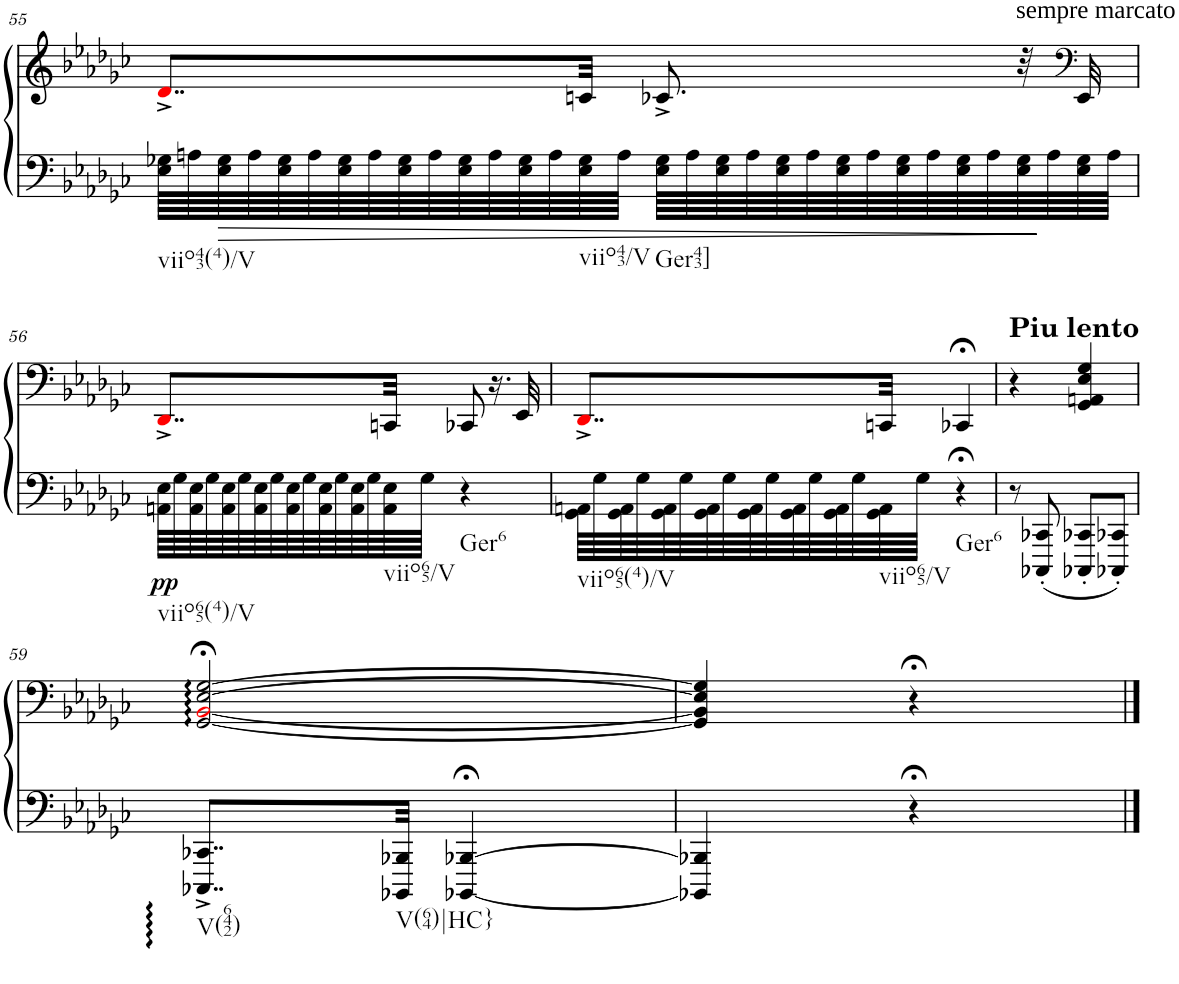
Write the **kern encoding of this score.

**kern	**kern	**dynam
*part1	*part1	*part1
*staff2	*staff1	*staff1/2
*I"Piano	*	*
*I'Pno.	*	*
!!LO:PB:g=z
*clefF4	*clefG2	*
*k[b-e-a-d-g-c-]	*k[b-e-a-d-g-c-]	*
*G-:	*G-:	*
*M2/4	*M2/4	*
=55	=55	=55
!LO:TX:b:t=viio43(4)/V	!	!
64E-\ 64G-X\LLLL	8..d-^i/L	.
64An\	.	.
64E-\ 64G-\	.	.
64A\	.	.
64E-\ 64G-\	.	.
64A\	.	.
64E-\ 64G-\	.	.
64A\	.	.
64E-\ 64G-\	.	.
64A\	.	.
64E-\ 64G-\	.	.
64A\	.	.
64E-\ 64G-\	.	.
64A\	.	.
!LO:TX:b:t=viio43/V	!	!
64E-\ 64G-\	32cn/Jkk	.
64A\JJJJ	.	.
!LO:TX:b:t=Ger43]	!	!
64E-\ 64G-\LLLL	8.c-X^/	.
64A\	.	.
64E-\ 64G-\	.	.
64A\	.	.
64E-\ 64G-\	.	.
64A\	.	.
64E-\ 64G-\	.	.
64A\	.	.
64E-\ 64G-\	.	.
64A\	.	.
64E-\ 64G-\	.	.
64A\	.	.
!	!LO:TX:a:t=sempre marcato	!
64E-\ 64G-\	32r	.
64A\	.	.
*	*clefF4	*
64E-\ 64G-\	32EE-/	.
64A\JJJJ	.	.
!!LO:LB:g=z
=56	=56	=56
!LO:TX:b:t=viio65(4)/V	!	!
!	!	!LO:DY:b=2
64AAn\ 64E-\LLLL	8..DD-^i/L	pp
64G-\	.	.
64AA\ 64E-\	.	.
64G-\	.	.
64AA\ 64E-\	.	.
64G-\	.	.
64AA\ 64E-\	.	.
64G-\	.	.
64AA\ 64E-\	.	.
64G-\	.	.
64AA\ 64E-\	.	.
64G-\	.	.
64AA\ 64E-\	.	.
64G-\	.	.
!LO:TX:b:t=viio65/V	!	!
64AA\ 64E-\	32CCn/Jkk	.
64G-\JJJJ	.	.
!LO:TX:b:t=Ger6	!	!
4r	8CC-X/	.
.	16.r	.
.	32EE-/	.
=57	=57	=57
!LO:TX:b:t=viio65(4)/V	!	!
64GG-\ 64AAn\LLLL	8..DD-^i/L	.
64G-\	.	.
64GG-\ 64AA\	.	.
64G-\	.	.
64GG-\ 64AA\	.	.
64G-\	.	.
64GG-\ 64AA\	.	.
64G-\	.	.
64GG-\ 64AA\	.	.
64G-\	.	.
64GG-\ 64AA\	.	.
64G-\	.	.
64GG-\ 64AA\	.	.
64G-\	.	.
!LO:TX:b:t=viio65/V	!	!
64GG-\ 64AA\	32CCn/Jkk	.
64G-\JJJJ	.	.
!LO:TX:b:t=Ger6	!	!
4r;<	4CC-X;</	.
=58	=58	=58
!	!LO:TX:a:B:t=Piu lento	!
8r	4r	.
8CCC-X/' 8CC-X/'	.	.
8CCC-X/' 8CC-X/'L	4GG-/ 4AAn/ 4E-/ 4G-/	.
8CCC-X/' 8CC-X/'J	.	.
!!LO:LB:g=z
=59	=59	=59
!LO:TX:b:t=V(642)	!	!
8..CCC-X/^ 8..CC-X/^L	[<2GG-/;< [<2BB-i/;< [>2E-/;< [>2G-/;<	.
!LO:TX:b:t=V(64)|HC}	!	!
32BBBB-X/ 32BBB-X/Jkk	.	.
[<4BBBB-X/;< [>4BBB-X/;<	.	.
=60	=60	=60
4BBBB-X/] 4BBB-X/]	4GG-/] 4BB-/] 4E-/] 4G-/]	.
4r;<	4r;<	.
==	==	==
*-	*-	*-
